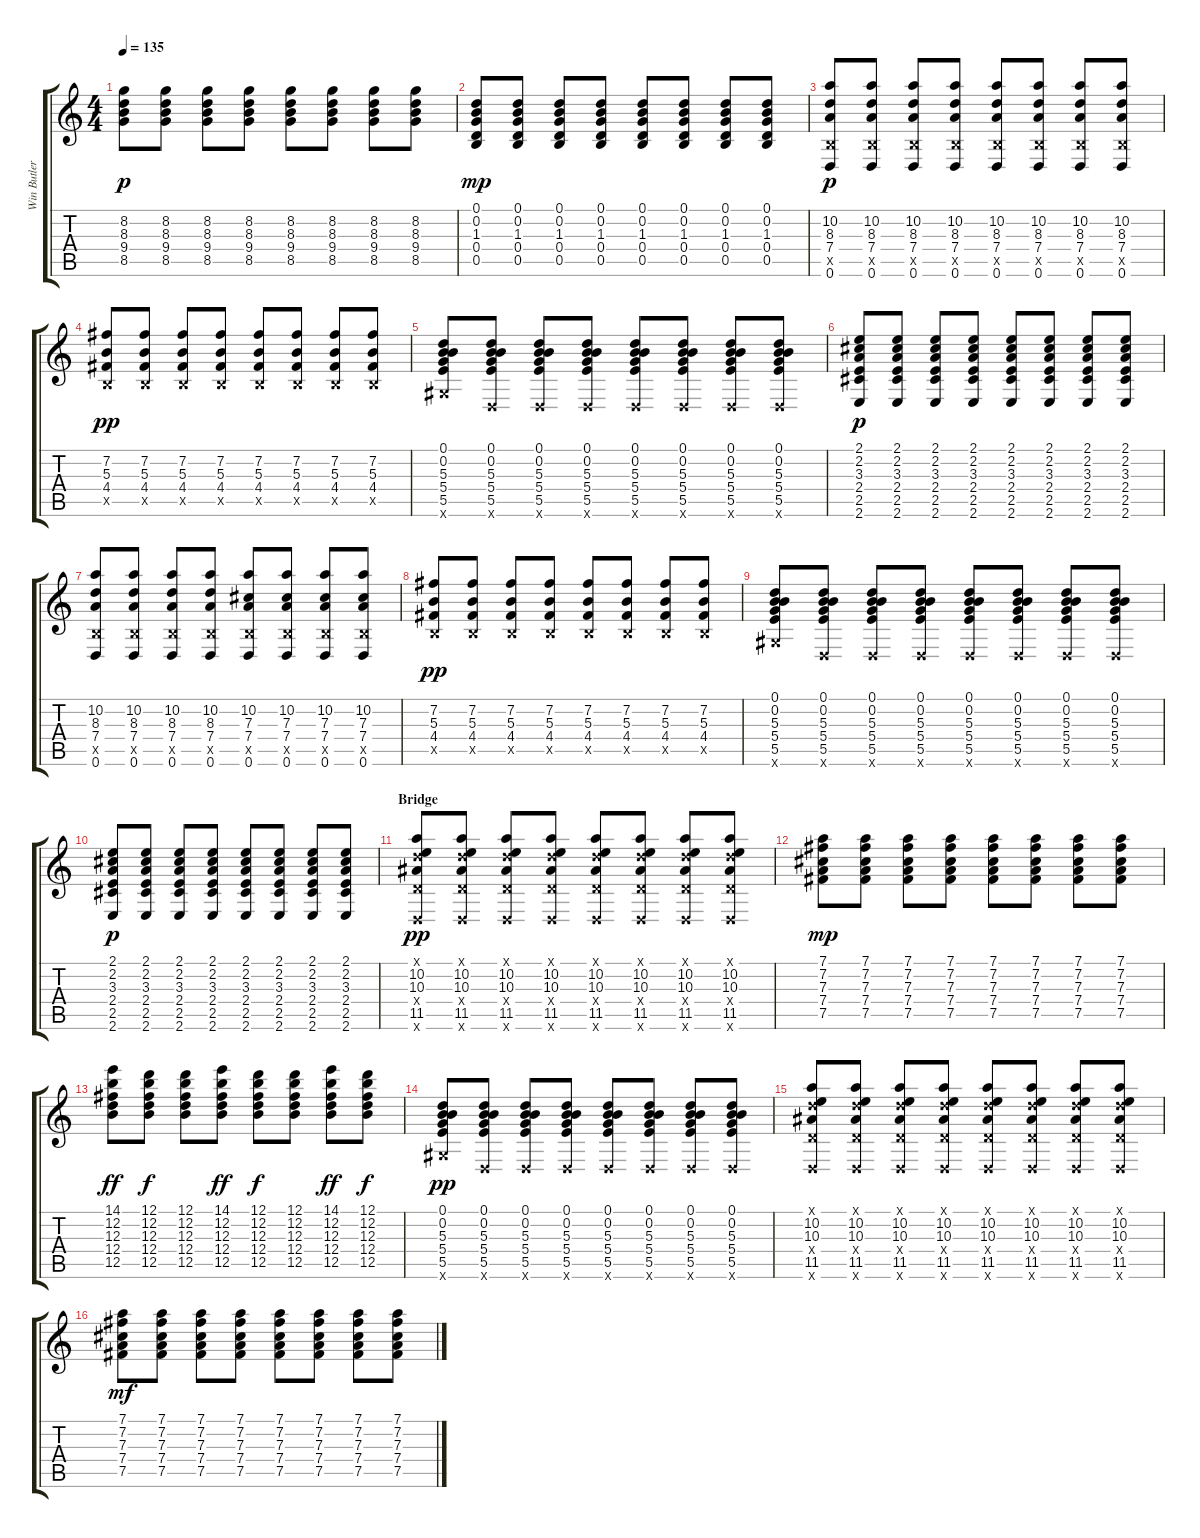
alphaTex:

\track ("Win Butler - Guitar" "Win Butler") {instrument electricguitarmuted}
\staff {score tabs}
\tuning (D4 B3 Gb3 D3 B2 D2) {hide}
\ts (4 4)
\tempo 135
\clef g2
\ks c
(8.2 8.3 9.4 8.5).8{dy p} (8.2 8.3 9.4 8.5).8 (8.2 8.3 9.4 8.5).8 (8.2 8.3 9.4 8.5).8 (8.2 8.3 9.4 8.5).8 (8.2 8.3 9.4 8.5).8 (8.2 8.3 9.4 8.5).8 (8.2 8.3 9.4 8.5).8 |
(0.1 0.2 1.3 0.4 0.5).8{dy mp} (0.1 0.2 1.3 0.4 0.5).8 (0.1 0.2 1.3 0.4 0.5).8 (0.1 0.2 1.3 0.4 0.5).8 (0.1 0.2 1.3 0.4 0.5).8 (0.1 0.2 1.3 0.4 0.5).8 (0.1 0.2 1.3 0.4 0.5).8 (0.1 0.2 1.3 0.4 0.5).8 |
(10.2 8.3 7.4 0.5{x} 0.6).8{dy p} (10.2 8.3 7.4 0.5{x} 0.6).8 (10.2 8.3 7.4 0.5{x} 0.6).8 (10.2 8.3 7.4 0.5{x} 0.6).8 (10.2 8.3 7.4 0.5{x} 0.6).8 (10.2 8.3 7.4 0.5{x} 0.6).8 (10.2 8.3 7.4 0.5{x} 0.6).8 (10.2 8.3 7.4 0.5{x} 0.6).8 |
(7.2 5.3 4.4 0.5{x}).8{dy pp} (7.2 5.3 4.4 0.5{x}).8 (7.2 5.3 4.4 0.5{x}).8 (7.2 5.3 4.4 0.5{x}).8 (7.2 5.3 4.4 0.5{x}).8 (7.2 5.3 4.4 0.5{x}).8 (7.2 5.3 4.4 0.5{x}).8 (7.2 5.3 4.4 0.5{x}).8 |
(0.1 0.2 5.3 5.4 5.5 6.6{x}).8 (0.1 0.2 5.3 5.4 5.5 0.6{x}).8 (0.1 0.2 5.3 5.4 5.5 0.6{x}).8 (0.1 0.2 5.3 5.4 5.5 0.6{x}).8 (0.1 0.2 5.3 5.4 5.5 0.6{x}).8 (0.1 0.2 5.3 5.4 5.5 0.6{x}).8 (0.1 0.2 5.3 5.4 5.5 0.6{x}).8 (0.1 0.2 5.3 5.4 5.5 0.6{x}).8 |
(2.1 2.2 3.3 2.4 2.5 2.6).8{dy p} (2.1 2.2 3.3 2.4 2.5 2.6).8 (2.1 2.2 3.3 2.4 2.5 2.6).8 (2.1 2.2 3.3 2.4 2.5 2.6).8 (2.1 2.2 3.3 2.4 2.5 2.6).8 (2.1 2.2 3.3 2.4 2.5 2.6).8 (2.1 2.2 3.3 2.4 2.5 2.6).8 (2.1 2.2 3.3 2.4 2.5 2.6).8 |
(10.2 8.3 7.4 0.5{x} 0.6).8 (10.2 8.3 7.4 0.5{x} 0.6).8 (10.2 8.3 7.4 0.5{x} 0.6).8 (10.2 8.3 7.4 0.5{x} 0.6).8 (10.2 7.3 7.4 0.5{x} 0.6).8 (10.2 7.3 7.4 0.5{x} 0.6).8 (10.2 7.3 7.4 0.5{x} 0.6).8 (10.2 7.3 7.4 0.5{x} 0.6).8 |
(7.2 5.3 4.4 0.5{x}).8{dy pp} (7.2 5.3 4.4 0.5{x}).8 (7.2 5.3 4.4 0.5{x}).8 (7.2 5.3 4.4 0.5{x}).8 (7.2 5.3 4.4 0.5{x}).8 (7.2 5.3 4.4 0.5{x}).8 (7.2 5.3 4.4 0.5{x}).8 (7.2 5.3 4.4 0.5{x}).8 |
(0.1 0.2 5.3 5.4 5.5 6.6{x}).8 (0.1 0.2 5.3 5.4 5.5 0.6{x}).8 (0.1 0.2 5.3 5.4 5.5 0.6{x}).8 (0.1 0.2 5.3 5.4 5.5 0.6{x}).8 (0.1 0.2 5.3 5.4 5.5 0.6{x}).8 (0.1 0.2 5.3 5.4 5.5 0.6{x}).8 (0.1 0.2 5.3 5.4 5.5 0.6{x}).8 (0.1 0.2 5.3 5.4 5.5 0.6{x}).8 |
(2.1 2.2 3.3 2.4 2.5 2.6).8{dy p} (2.1 2.2 3.3 2.4 2.5 2.6).8 (2.1 2.2 3.3 2.4 2.5 2.6).8 (2.1 2.2 3.3 2.4 2.5 2.6).8 (2.1 2.2 3.3 2.4 2.5 2.6).8 (2.1 2.2 3.3 2.4 2.5 2.6).8 (2.1 2.2 3.3 2.4 2.5 2.6).8 (2.1 2.2 3.3 2.4 2.5 2.6).8 |
\section ("" "Bridge")
(0.1{x} 10.2 10.3 0.4{x} 11.5 0.6{x}).8{dy pp} (0.1{x} 10.2 10.3 0.4{x} 11.5 0.6{x}).8 (0.1{x} 10.2 10.3 0.4{x} 11.5 0.6{x}).8 (0.1{x} 10.2 10.3 0.4{x} 11.5 0.6{x}).8 (0.1{x} 10.2 10.3 0.4{x} 11.5 0.6{x}).8 (0.1{x} 10.2 10.3 0.4{x} 11.5 0.6{x}).8 (0.1{x} 10.2 10.3 0.4{x} 11.5 0.6{x}).8 (0.1{x} 10.2 10.3 0.4{x} 11.5 0.6{x}).8 |
(7.1 7.2 7.3 7.4 7.5).8{dy mp} (7.1 7.2 7.3 7.4 7.5).8 (7.1 7.2 7.3 7.4 7.5).8 (7.1 7.2 7.3 7.4 7.5).8 (7.1 7.2 7.3 7.4 7.5).8 (7.1 7.2 7.3 7.4 7.5).8 (7.1 7.2 7.3 7.4 7.5).8 (7.1 7.2 7.3 7.4 7.5).8 |
(14.1 12.2 12.3 12.4 12.5).8{dy ff} (12.1 12.2 12.3 12.4 12.5).8{dy f} (12.1 12.2 12.3 12.4 12.5).8 (14.1 12.2 12.3 12.4 12.5).8{dy ff} (12.1 12.2 12.3 12.4 12.5).8{dy f} (12.1 12.2 12.3 12.4 12.5).8 (14.1 12.2 12.3 12.4 12.5).8{dy ff} (12.1 12.2 12.3 12.4 12.5).8{dy f} |
(0.1 0.2 5.3 5.4 5.5 6.6{x}).8{dy pp} (0.1 0.2 5.3 5.4 5.5 0.6{x}).8 (0.1 0.2 5.3 5.4 5.5 0.6{x}).8 (0.1 0.2 5.3 5.4 5.5 0.6{x}).8 (0.1 0.2 5.3 5.4 5.5 0.6{x}).8 (0.1 0.2 5.3 5.4 5.5 0.6{x}).8 (0.1 0.2 5.3 5.4 5.5 0.6{x}).8 (0.1 0.2 5.3 5.4 5.5 0.6{x}).8 |
(0.1{x} 10.2 10.3 0.4{x} 11.5 0.6{x}).8 (0.1{x} 10.2 10.3 0.4{x} 11.5 0.6{x}).8 (0.1{x} 10.2 10.3 0.4{x} 11.5 0.6{x}).8 (0.1{x} 10.2 10.3 0.4{x} 11.5 0.6{x}).8 (0.1{x} 10.2 10.3 0.4{x} 11.5 0.6{x}).8 (0.1{x} 10.2 10.3 0.4{x} 11.5 0.6{x}).8 (0.1{x} 10.2 10.3 0.4{x} 11.5 0.6{x}).8 (0.1{x} 10.2 10.3 0.4{x} 11.5 0.6{x}).8 |
(7.1 7.2 7.3 7.4 7.5).8{dy mf} (7.1 7.2 7.3 7.4 7.5).8 (7.1 7.2 7.3 7.4 7.5).8 (7.1 7.2 7.3 7.4 7.5).8 (7.1 7.2 7.3 7.4 7.5).8 (7.1 7.2 7.3 7.4 7.5).8 (7.1 7.2 7.3 7.4 7.5).8 (7.1 7.2 7.3 7.4 7.5).8
